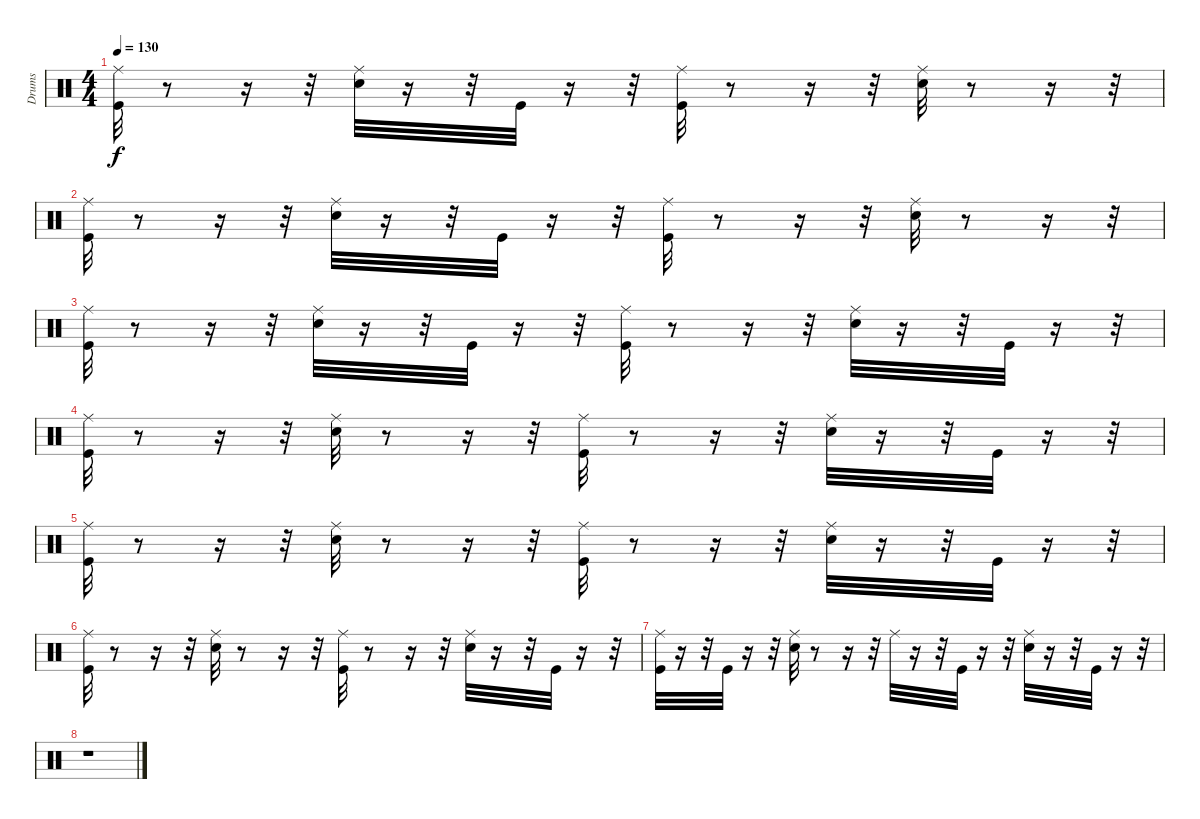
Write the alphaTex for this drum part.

\track ("Drums" "Drums") {instrument percussion}
\staff {score}
\articulation defaults
\ts (4 4)
\tempo 130
\clef neutral
\ks c
("Ride (middle)" "Kick (hit)").32{dy f} r.8 r.16 r.32 ("Ride (middle)" "Snare (hit) 2").32 r.16 r.32 "Kick (hit)".32 r.16 r.32 ("Ride (middle)" "Kick (hit)").32 r.8 r.16 r.32 ("Ride (middle)" "Snare (hit) 2").32 r.8 r.16 r.32 |
("Ride (middle)" "Kick (hit)").32 r.8 r.16 r.32 ("Ride (middle)" "Snare (hit) 2").32 r.16 r.32 "Kick (hit)".32 r.16 r.32 ("Ride (middle)" "Kick (hit)").32 r.8 r.16 r.32 ("Ride (middle)" "Snare (hit) 2").32 r.8 r.16 r.32 |
("Ride (middle)" "Kick (hit)").32 r.8 r.16 r.32 ("Ride (middle)" "Snare (hit) 2").32 r.16 r.32 "Kick (hit)".32 r.16 r.32 ("Ride (middle)" "Kick (hit)").32 r.8 r.16 r.32 ("Ride (middle)" "Snare (hit) 2").32 r.16 r.32 "Kick (hit)".32 r.16 r.32 |
("Ride (middle)" "Kick (hit)").32 r.8 r.16 r.32 ("Ride (middle)" "Snare (hit) 2").32 r.8 r.16 r.32 ("Ride (middle)" "Kick (hit)").32 r.8 r.16 r.32 ("Ride (middle)" "Snare (hit) 2").32 r.16 r.32 "Kick (hit)".32 r.16 r.32 |
("Ride (middle)" "Kick (hit)").32 r.8 r.16 r.32 ("Ride (middle)" "Snare (hit) 2").32 r.8 r.16 r.32 ("Ride (middle)" "Kick (hit)").32 r.8 r.16 r.32 ("Ride (middle)" "Snare (hit) 2").32 r.16 r.32 "Kick (hit)".32 r.16 r.32 |
("Ride (middle)" "Kick (hit)").32 r.8 r.16 r.32 ("Ride (middle)" "Snare (hit) 2").32 r.8 r.16 r.32 ("Ride (middle)" "Kick (hit)").32 r.8 r.16 r.32 ("Ride (middle)" "Snare (hit) 2").32 r.16 r.32 "Kick (hit)".32 r.16 r.32 |
("Ride (middle)" "Kick (hit)").32 r.16 r.32 "Kick (hit)".32 r.16 r.32 ("Ride (middle)" "Snare (hit) 2").32 r.8 r.16 r.32 "Ride (middle)".32 r.16 r.32 "Kick (hit)".32 r.16 r.32 ("Ride (middle)" "Snare (hit) 2").32 r.16 r.32 "Kick (hit)".32 r.16 r.32 |
r.1
